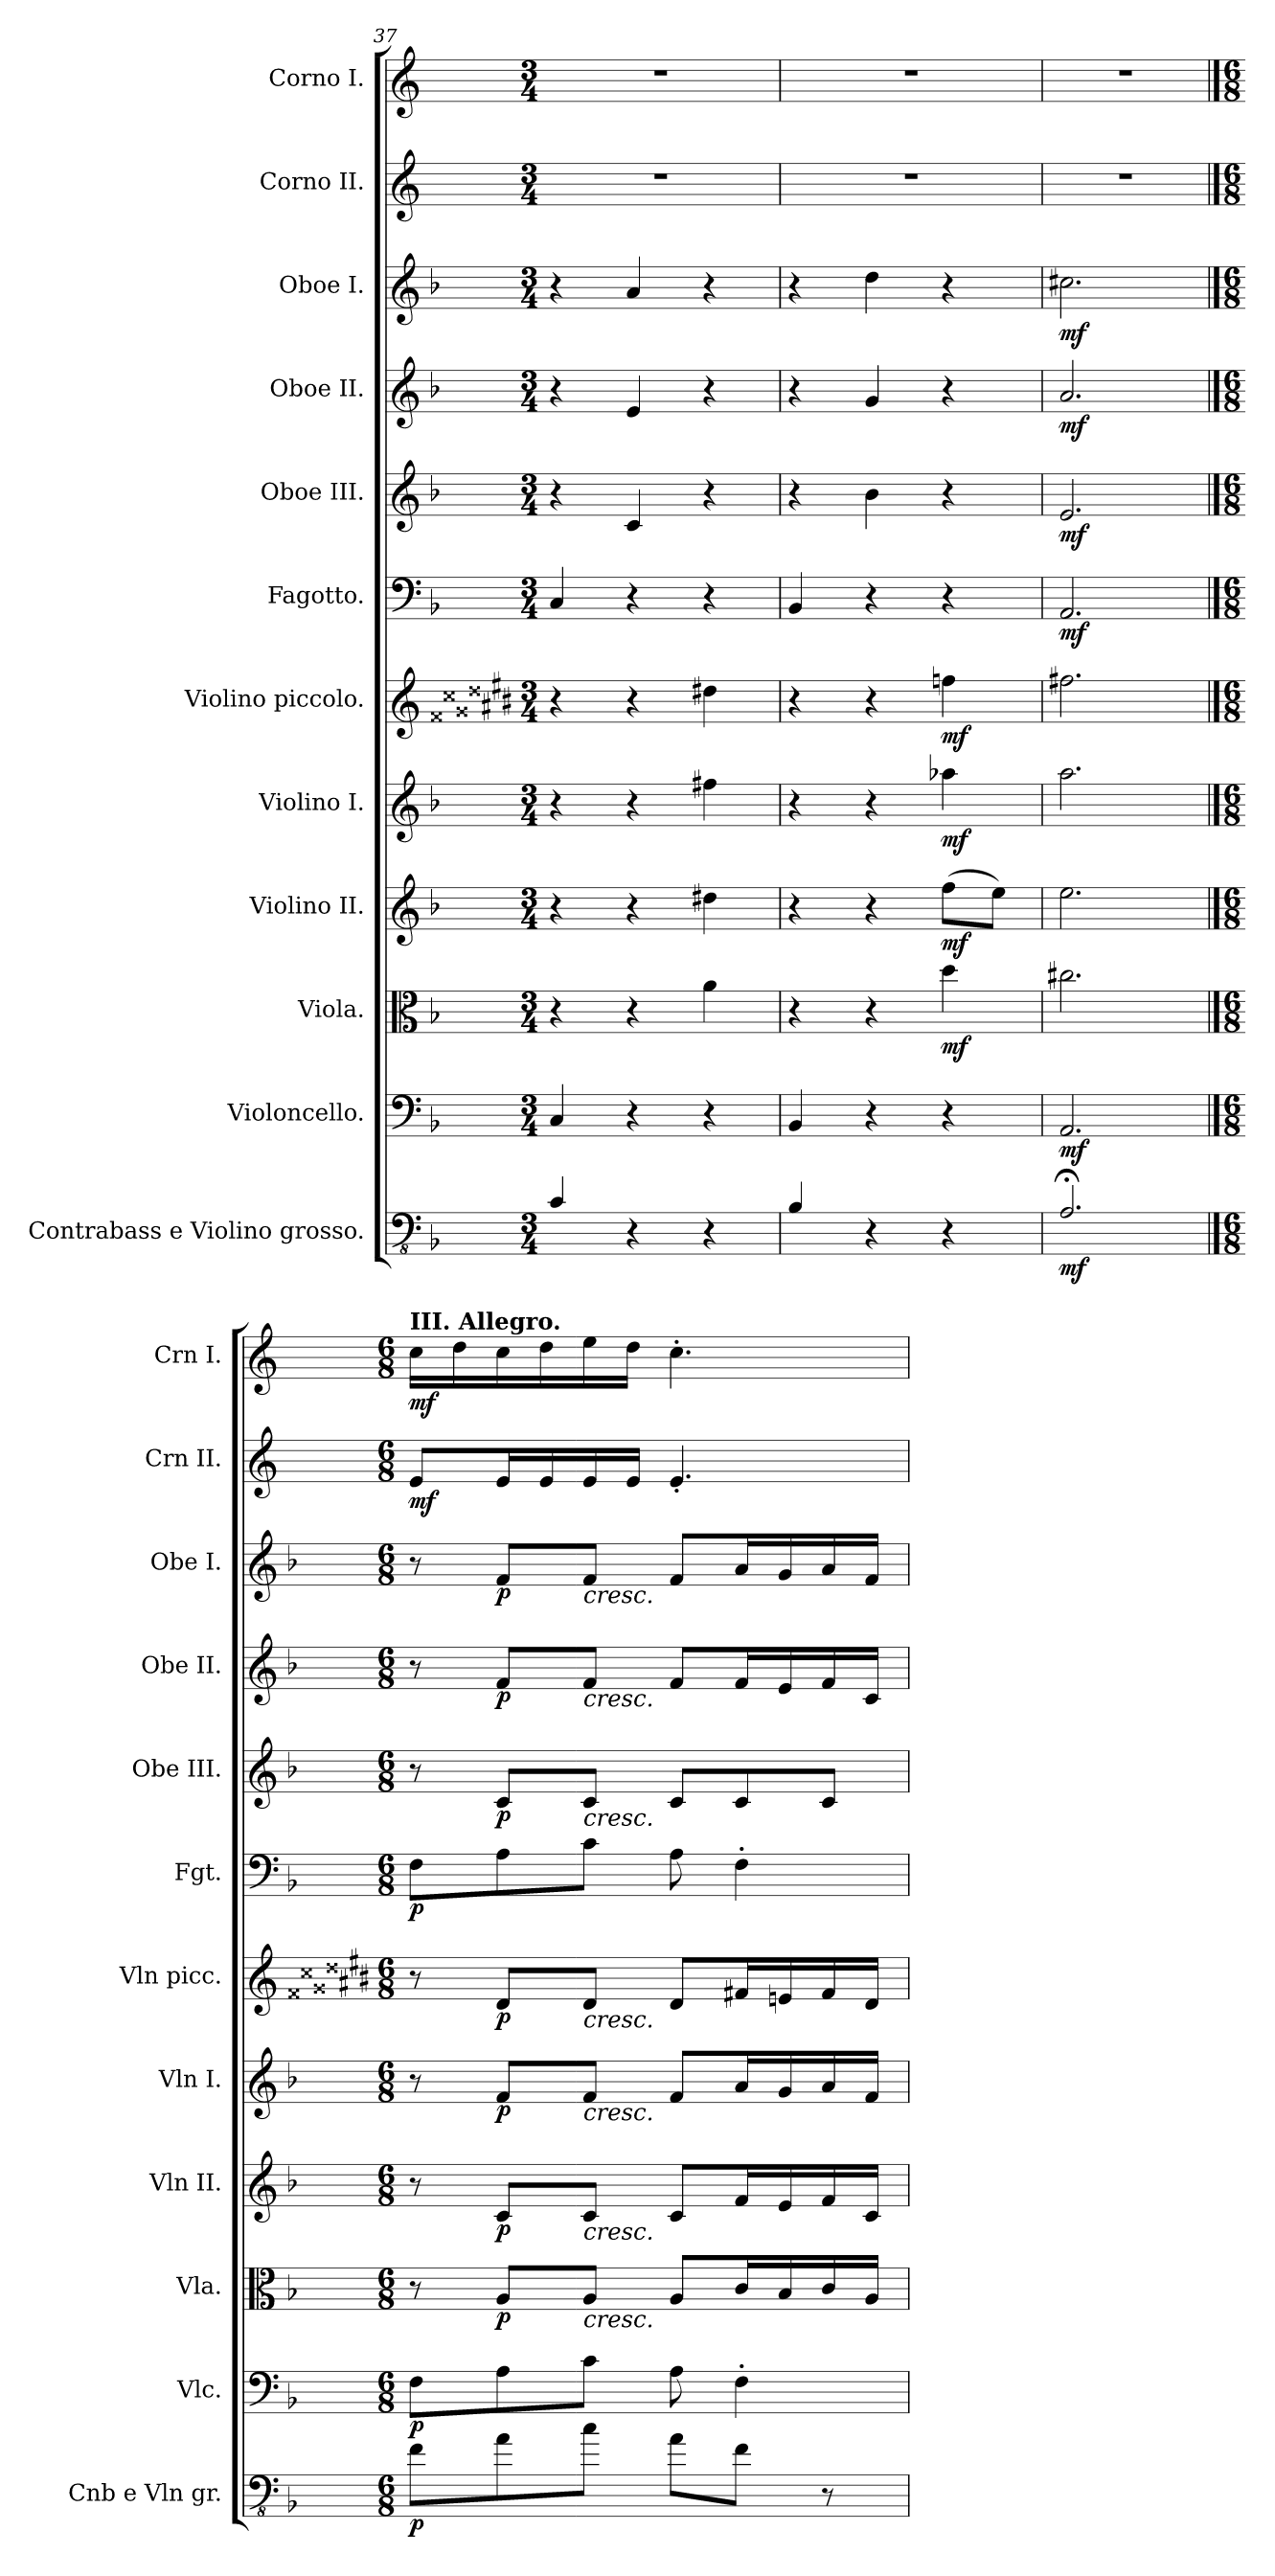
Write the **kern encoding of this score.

**kern	**dynam	**kern	**dynam	**kern	**dynam	**kern	**dynam	**kern	**dynam	**kern	**dynam	**kern	**dynam	**kern	**dynam	**kern	**dynam	**kern	**dynam	**kern	**dynam	**kern	**dynam
*part12	*part12	*part11	*part11	*part10	*part10	*part9	*part9	*part8	*part8	*part7	*part7	*part6	*part6	*part5	*part5	*part4	*part4	*part3	*part3	*part2	*part2	*part1	*part1
*staff12	*staff12	*staff11	*staff11	*staff10	*staff10	*staff9	*staff9	*staff8	*staff8	*staff7	*staff7	*staff6	*staff6	*staff5	*staff5	*staff4	*staff4	*staff3	*staff3	*staff2	*staff2	*staff1	*staff1
*I"Contrabass e Violino grosso.	*	*I"Violoncello.	*	*I"Viola.	*	*I"Violino II.	*	*I"Violino I.	*	*I"Violino piccolo.	*	*I"Fagotto.	*	*I"Oboe III.	*	*I"Oboe II.	*	*I"Oboe I.	*	*I"Corno II.	*	*I"Corno I.	*
*I'Cnb e Vln gr.	*	*I'Vlc.	*	*I'Vla.	*	*I'Vln II.	*	*I'Vln I.	*	*I'Vln picc.	*	*I'Fgt.	*	*I'Obe III.	*	*I'Obe II.	*	*I'Obe I.	*	*I'Crn II.	*	*I'Crn I.	*
*clefFv4	*	*clefF4	*	*clefC3	*	*clefG2	*	*clefG2	*	*clefG2	*	*clefF4	*	*clefG2	*	*clefG2	*	*clefG2	*	*clefG2	*	*clefG2	*
*ITrd7c12	*	*	*	*	*	*	*	*	*	*ITrd-1c-3	*	*	*	*	*	*	*	*	*	*ITrd4c7	*	*ITrd4c7	*
*k[b-]	*	*k[b-]	*	*k[b-]	*	*k[b-]	*	*k[b-]	*	*k[f##c##g##d##a#e#b#]	*	*k[b-]	*	*k[b-]	*	*k[b-]	*	*k[b-]	*	*k[b-]	*	*k[b-]	*
*M3/4	*	*M3/4	*	*M3/4	*	*M3/4	*	*M3/4	*	*M3/4	*	*M3/4	*	*M3/4	*	*M3/4	*	*M3/4	*	*M3/4	*	*M3/4	*
=37	=37	=37	=37	=37	=37	=37	=37	=37	=37	=37	=37	=37	=37	=37	=37	=37	=37	=37	=37	=37	=37	=37	=37
4CC/	.	4C/	.	4r	.	4r	.	4r	.	4r	.	4C/	.	4r	.	4r	.	4r	.	2.r	.	2.r	.
4r	.	4r	.	4r	.	4r	.	4r	.	4r	.	4r	.	4c/	.	4e/	.	4a/	.	.	.	.	.
4r	.	4r	.	4a\	.	4dd#X\	.	4ff#X\	.	4ee##X\	.	4r	.	4r	.	4r	.	4r	.	.	.	.	.
=38	=38	=38	=38	=38	=38	=38	=38	=38	=38	=38	=38	=38	=38	=38	=38	=38	=38	=38	=38	=38	=38	=38	=38
4BBB-/	.	4BB-/	.	4r	.	4r	.	4r	.	4r	.	4BB-/	.	4r	.	4r	.	4r	.	2.r	.	2.r	.
4r	.	4r	.	4r	.	4r	.	4r	.	4r	.	4r	.	4b-\	.	4g/	.	4dd\	.	.	.	.	.
!	!	!	!	!	!LO:DY:b	!	!LO:DY:b	!	!LO:DY:b	!	!LO:DY:b	!	!	!	!	!	!	!	!	!	!	!	!
4r	.	4r	.	4dd\	mf	(>8ff\L	mf	4aa-X\	mf	4gg#X\	mf	4r	.	4r	.	4r	.	4r	.	.	.	.	.
.	.	.	.	.	.	8ee\J)	.	.	.	.	.	.	.	.	.	.	.	.	.	.	.	.	.
=39	=39	=39	=39	=39	=39	=39	=39	=39	=39	=39	=39	=39	=39	=39	=39	=39	=39	=39	=39	=39	=39	=39	=39
!	!LO:DY:b	!	!LO:DY:b	!	!	!	!	!	!	!	!	!	!LO:DY:b	!	!LO:DY:b	!	!LO:DY:b	!	!LO:DY:b	!	!	!	!
2.AAA;</	mf	2.AA/	mf	2.cc#X\	.	2.ee\	.	2.aa\	.	2.gg##\	.	2.AA/	mf	2.e/	mf	2.a/	mf	2.cc#X\	mf	2.r	.	2.r	.
!!LO:PB:g=z
==1	==1	==1	==1	==1	==1	==1	==1	==1	==1	==1	==1	==1	==1	==1	==1	==1	==1	==1	==1	==1	==1	==1	==1
*M6/8	*	*M6/8	*	*M6/8	*	*M6/8	*	*M6/8	*	*M6/8	*	*M6/8	*	*M6/8	*	*M6/8	*	*M6/8	*	*M6/8	*	*M6/8	*
!	!	!	!	!	!	!	!	!	!	!	!	!	!	!	!	!	!	!	!	!	!	!LO:TX:a:B:t=III. Allegro.	!
!	!LO:DY:b	!	!LO:DY:b	!	!	!	!	!	!	!	!	!	!LO:DY:b	!	!	!	!	!	!	!	!LO:DY:b	!	!LO:DY:b
8FF\L	p	8F\L	p	8r	.	8r	.	8r	.	8r	.	8F\L	p	8r	.	8r	.	8r	.	8A/L	mf	16f\LL	mf
.	.	.	.	.	.	.	.	.	.	.	.	.	.	.	.	.	.	.	.	.	.	16g\	.
!	!	!	!	!	!LO:DY:b	!	!LO:DY:b	!	!LO:DY:b	!	!LO:DY:b	!	!	!	!LO:DY:b	!	!LO:DY:b	!	!LO:DY:b	!	!	!	!
8AA\	.	8A\	.	8A/L	p	8c/L	p	8f/L	p	8e#/L	p	8A\	.	8c/L	p	8f/L	p	8f/L	p	16A/L	.	16f\	.
.	.	.	.	.	.	.	.	.	.	.	.	.	.	.	.	.	.	.	.	16A/	.	16g\	.
!	!	!	!	!	!	!	!	!	!	!	!	!	!	!	!	!	!	!LO:TX:b:i:t=cresc.	!	!	!	!	!
!	!	!	!	!	!	!	!	!	!	!	!	!	!	!	!	!LO:TX:b:i:t=cresc.	!	!	!	!	!	!	!
!	!	!	!	!	!	!	!	!	!	!	!	!	!	!LO:TX:b:i:t=cresc.	!	!	!	!	!	!	!	!	!
!	!	!	!	!	!	!	!	!	!	!LO:TX:b:i:t=cresc.	!	!	!	!	!	!	!	!	!	!	!	!	!
!	!	!	!	!	!	!	!	!LO:TX:b:i:t=cresc.	!	!	!	!	!	!	!	!	!	!	!	!	!	!	!
!	!	!	!	!	!	!LO:TX:b:i:t=cresc.	!	!	!	!	!	!	!	!	!	!	!	!	!	!	!	!	!
!	!	!	!	!LO:TX:b:i:t=cresc.	!	!	!	!	!	!	!	!	!	!	!	!	!	!	!	!	!	!	!
8C\J	.	8c\J	.	8A/J	.	8c/J	.	8f/J	.	8e#/J	.	8c\J	.	8c/J	.	8f/J	.	8f/J	.	16A/	.	16a\	.
.	.	.	.	.	.	.	.	.	.	.	.	.	.	.	.	.	.	.	.	16A/JJ	.	16g\JJ	.
8AA\L	.	8A\	.	8A/L	.	8c/L	.	8f/L	.	8e#/L	.	8A\	.	8c/L	.	8f/L	.	8f/L	.	4.A'/	.	4.f'\	.
8FF\J	.	4F'\	.	16c/L	.	16f/L	.	16a/L	.	16g##/L	.	4F'\	.	8c/	.	16f/L	.	16a/L	.	.	.	.	.
.	.	.	.	16B-/	.	16e/	.	16g/	.	16f##/	.	.	.	.	.	16e/	.	16g/	.	.	.	.	.
8r	.	.	.	16c/	.	16f/	.	16a/	.	16g##/	.	.	.	8c/J	.	16f/	.	16a/	.	.	.	.	.
.	.	.	.	16A/JJ	.	16c/JJ	.	16f/JJ	.	16e#/JJ	.	.	.	.	.	16c/JJ	.	16f/JJ	.	.	.	.	.
=	=	=	=	=	=	=	=	=	=	=	=	=	=	=	=	=	=	=	=	=	=	=	=
*-	*-	*-	*-	*-	*-	*-	*-	*-	*-	*-	*-	*-	*-	*-	*-	*-	*-	*-	*-	*-	*-	*-	*-
